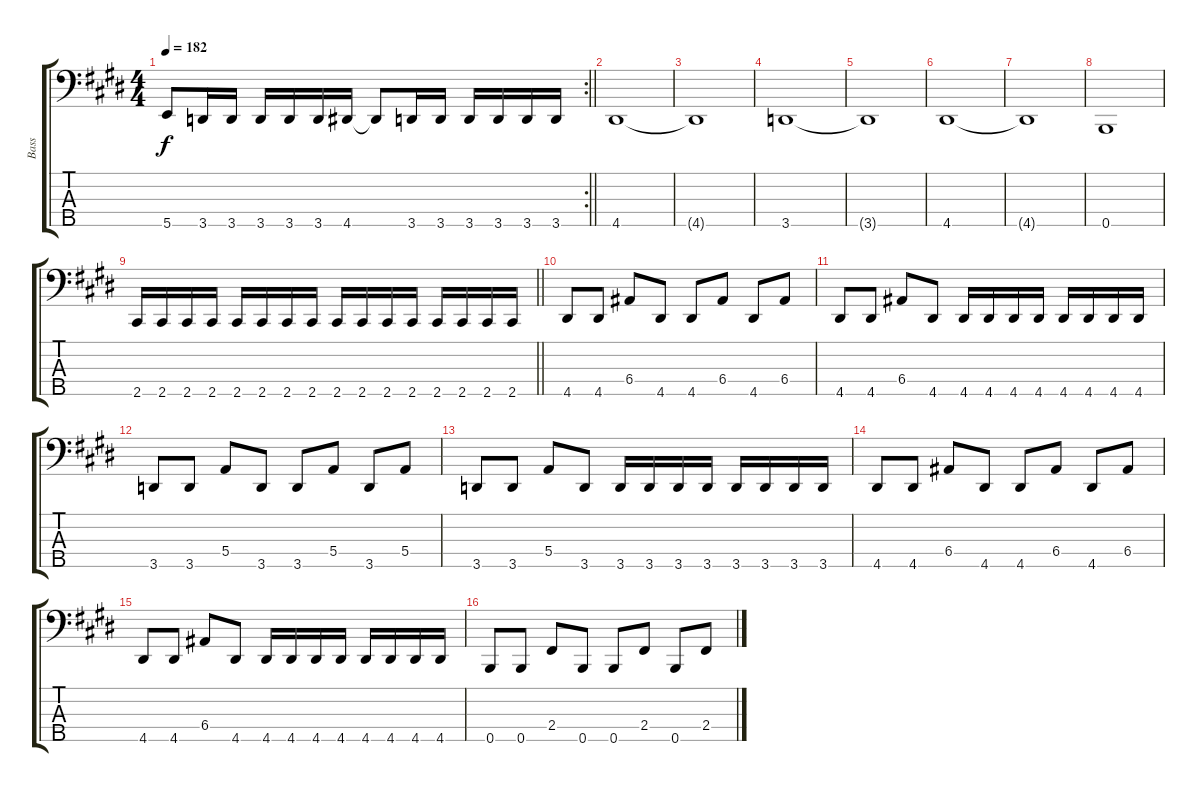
\track ("Bass" "Bass") {instrument electricbasspick}
\staff {score tabs}
\tuning (G2 D2 A1 E1 B0) {hide}
\rc 2
\ts (4 4)
\tempo 182
\clef f4
\barLineRight lightlight
\ks c#minor
5.5{t}.8{dy f} 3.5.16 3.5.16 3.5.16 3.5.16 3.5.16 4.5.16 4.5{t}.8 3.5.16 3.5.16 3.5.16 3.5.16 3.5.16 3.5.16 |
4.5.1 |
4.5{t}.1 |
3.5.1 |
3.5{t}.1 |
4.5.1 |
4.5{t}.1 |
0.5.1 |
\barLineRight lightlight
2.5.16 2.5.16 2.5.16 2.5.16 2.5.16 2.5.16 2.5.16 2.5.16 2.5.16 2.5.16 2.5.16 2.5.16 2.5.16 2.5.16 2.5.16 2.5.16 |
4.5.8 4.5.8 6.4.8 4.5.8 4.5.8 6.4.8 4.5.8 6.4.8 |
4.5.8 4.5.8 6.4.8 4.5.8 4.5.16 4.5.16 4.5.16 4.5.16 4.5.16 4.5.16 4.5.16 4.5.16 |
3.5.8 3.5.8 5.4.8 3.5.8 3.5.8 5.4.8 3.5.8 5.4.8 |
3.5.8 3.5.8 5.4.8 3.5.8 3.5.16 3.5.16 3.5.16 3.5.16 3.5.16 3.5.16 3.5.16 3.5.16 |
4.5.8 4.5.8 6.4.8 4.5.8 4.5.8 6.4.8 4.5.8 6.4.8 |
4.5.8 4.5.8 6.4.8 4.5.8 4.5.16 4.5.16 4.5.16 4.5.16 4.5.16 4.5.16 4.5.16 4.5.16 |
0.5.8 0.5.8 2.4.8 0.5.8 0.5.8 2.4.8 0.5.8 2.4.8
